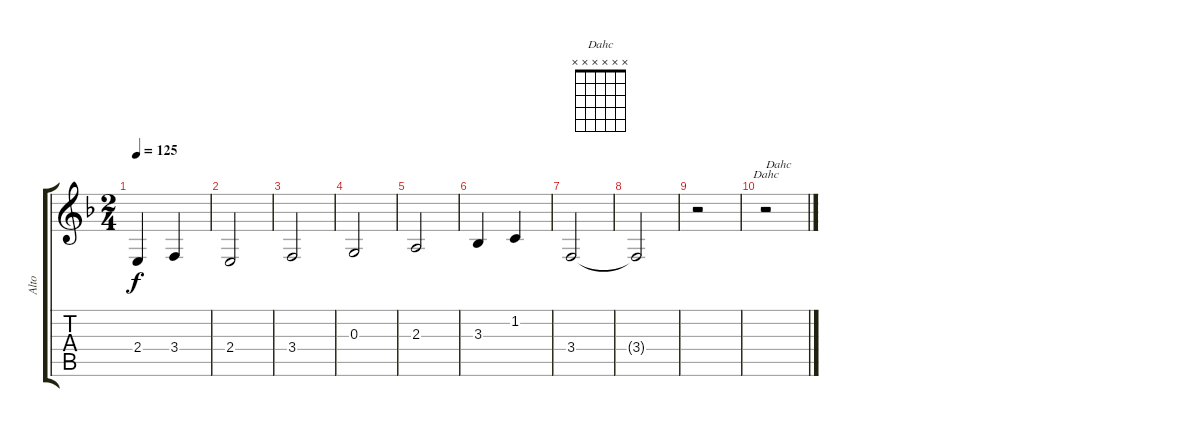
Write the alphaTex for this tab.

\track ("Alto" "Alto") {instrument clarinet}
\staff {score tabs}
\tuning (E4 B3 G3 D3 A2 E2) {hide}
\chord ("Dahc" x x x x x x)
\ts (2 4)
\tempo 125
\clef g2
\ks f
2.4.4{dy f} 3.4.4 |
2.4.2 |
3.4.2 |
0.3.2 |
2.3.2 |
3.3.4 1.2.4 |
3.4.2 |
3.4{t}.2 |
r.2 |
r.2{ch "Dahc" txt "Dahc"}
